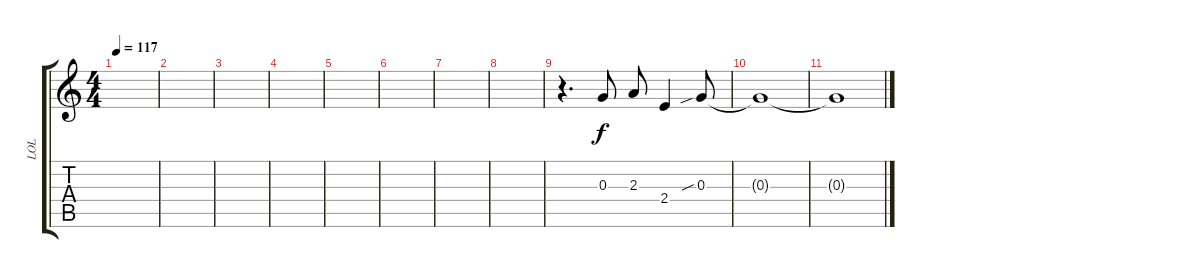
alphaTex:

\track ("LOL" "LOL") {instrument distortionguitar}
\staff {score tabs}
\tuning (E4 B3 G3 D3 A2 E2) {hide}
\ts (4 4)
\tempo 117
\clef g2
\ks c
|
|
|
|
|
|
|
|
r.4{d} 0.3.8{volume 0 instrument overdrivenguitar} 2.3.8 2.4.4 0.3{sib}.8 |
0.3{t}.1 |
0.3{t}.1
